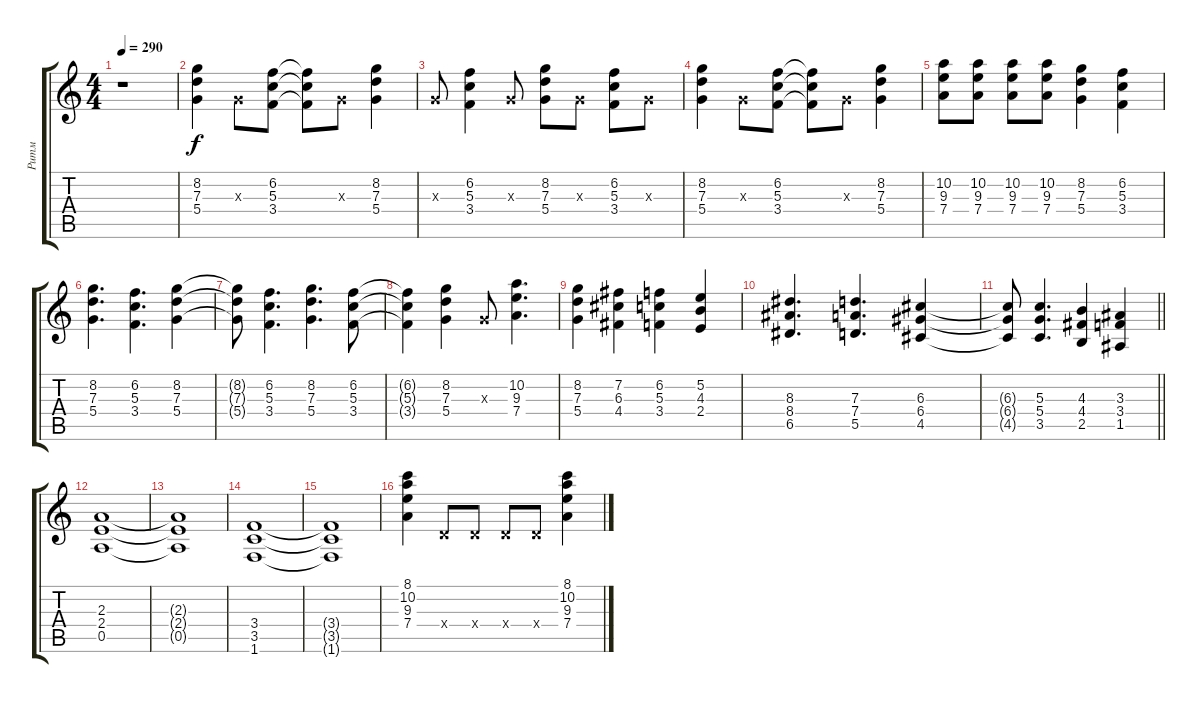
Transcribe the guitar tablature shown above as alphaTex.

\track ("Ритм" "Ритм") {instrument distortionguitar}
\staff {score tabs}
\tuning (E4 B3 G3 D3 A2 E2) {hide}
\ts (4 4)
\tempo 290
\clef g2
\ks c
r.1{dy f} |
(8.2 7.3 5.4).4 0.3{x}.8 (6.2 5.3 3.4).8 (6.2{t} 5.3{t} 3.4{t}).8 0.3{x}.8 (8.2 7.3 5.4).4 |
0.3{x}.8 (6.2 5.3 3.4).4 0.3{x}.8 (8.2 7.3 5.4).8 0.3{x}.8 (6.2 5.3 3.4).8 0.3{x}.8 |
(8.2 7.3 5.4).4 0.3{x}.8 (6.2 5.3 3.4).8 (6.2{t} 5.3{t} 3.4{t}).8 0.3{x}.8 (8.2 7.3 5.4).4 |
(10.2 9.3 7.4).8 (10.2 9.3 7.4).8 (10.2 9.3 7.4).8 (10.2 9.3 7.4).8 (8.2 7.3 5.4).4 (6.2 5.3 3.4).4 |
(8.2 7.3 5.4).4{d} (6.2 5.3 3.4).4{d} (8.2 7.3 5.4).4 |
(8.2{t} 7.3{t} 5.4{t}).8 (6.2 5.3 3.4).4{d} (8.2 7.3 5.4).4{d} (6.2 5.3 3.4).8 |
(6.2{t} 5.3{t} 3.4{t}).4 (8.2 7.3 5.4).4 0.3{x}.8 (10.2 9.3 7.4).4{d} |
(8.2 7.3 5.4).4 (7.2 6.3 4.4).4 (6.2 5.3 3.4).4 (5.2 4.3 2.4).4 |
(8.3 8.4 6.5).4{d} (7.3 7.4 5.5).4{d} (6.3 6.4 4.5).4 |
\barLineRight lightlight
(6.3{t} 6.4{t} 4.5{t}).8 (5.3 5.4 3.5).4{d} (4.3 4.4 2.5).4 (3.3 3.4 1.5).4 |
(2.3 2.4 0.5).1 |
(2.3{t} 2.4{t} 0.5{t}).1 |
(3.4 3.5 1.6).1 |
(3.4{t} 3.5{t} 1.6{t}).1 |
(8.1 10.2 9.3 7.4).4 0.4{x}.8 0.4{x}.8 0.4{x}.8 0.4{x}.8 (8.1 10.2 9.3 7.4).4
